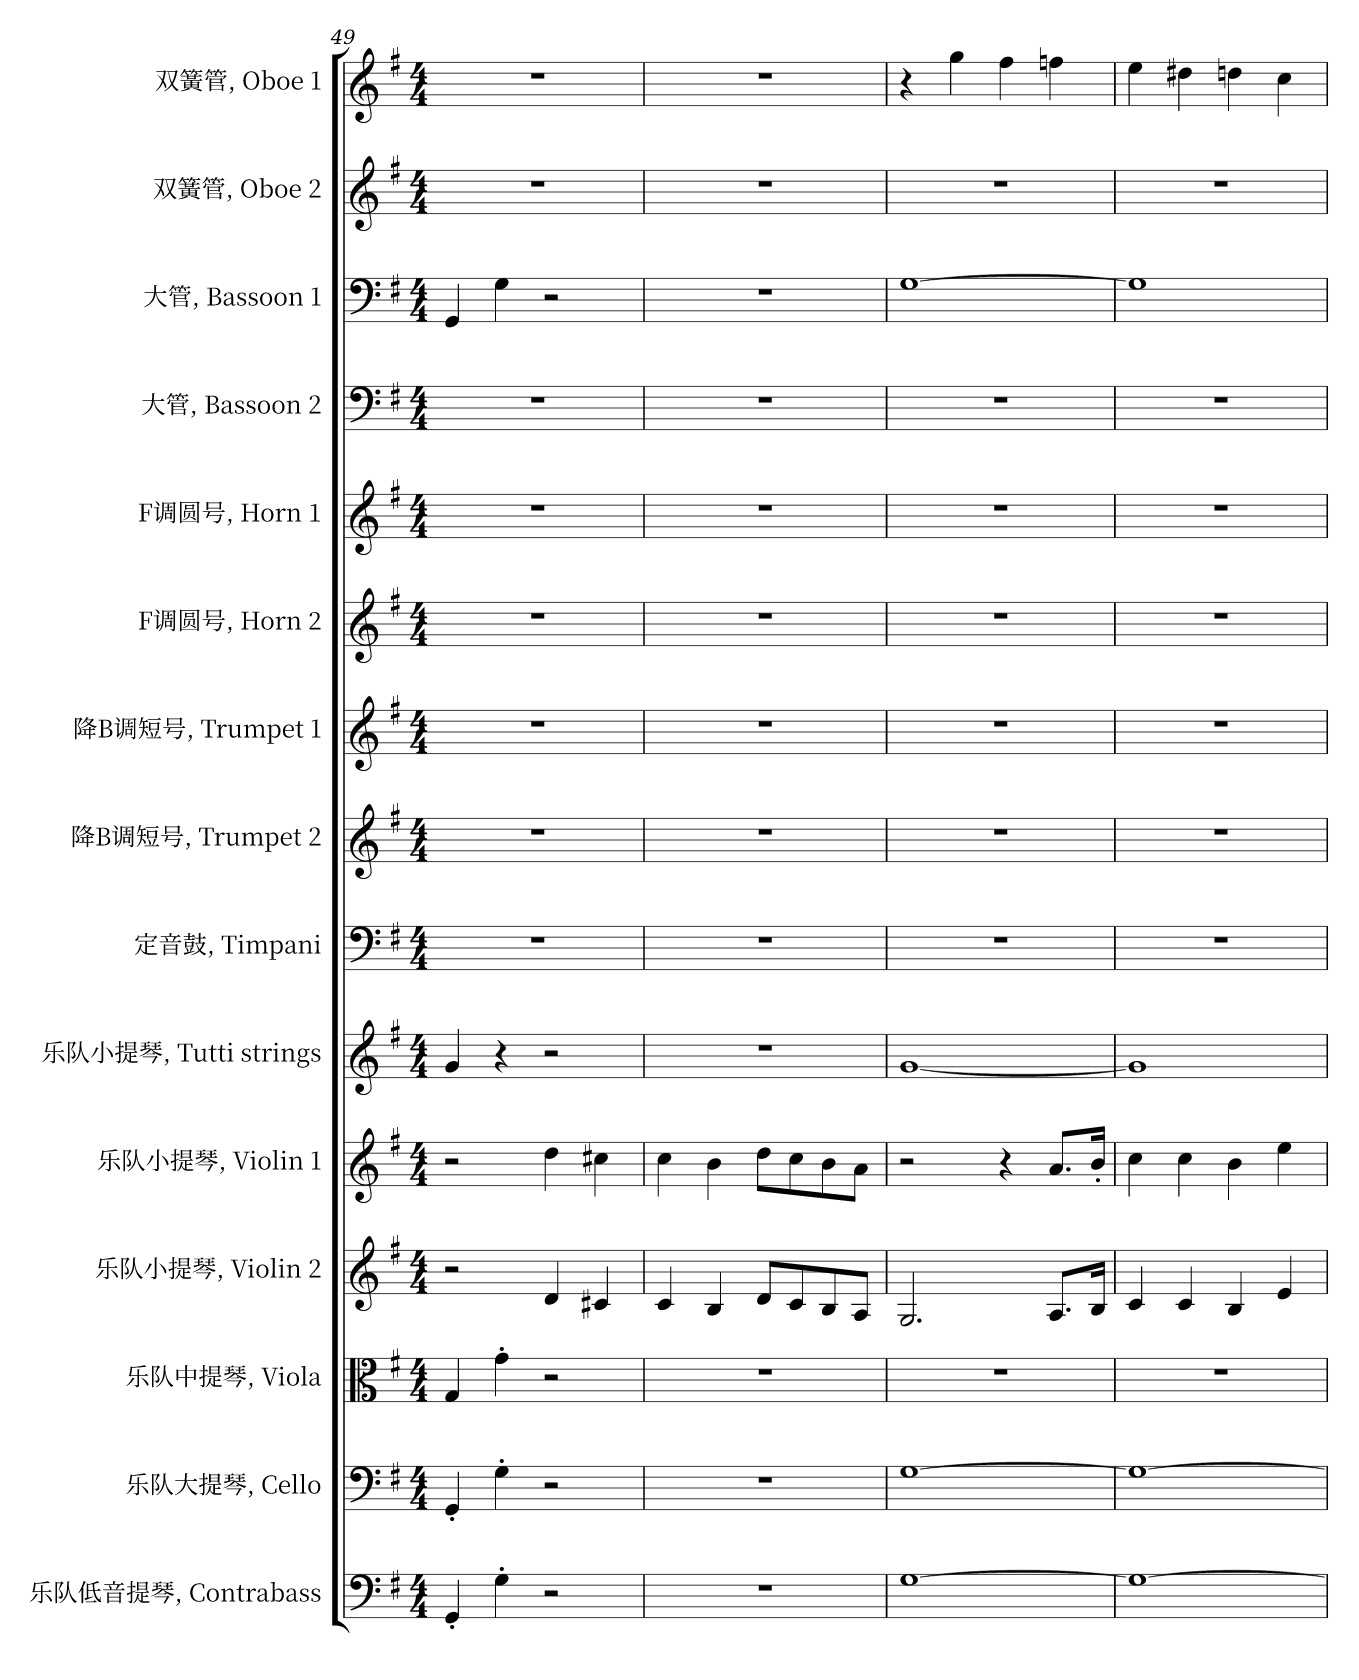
**kern	**kern	**kern	**kern	**kern	**kern	**kern	**kern	**kern	**kern	**kern	**kern	**kern	**kern	**kern
*part15	*part14	*part13	*part12	*part11	*part10	*part9	*part8	*part7	*part6	*part5	*part4	*part3	*part2	*part1
*staff15	*staff14	*staff13	*staff12	*staff11	*staff10	*staff9	*staff8	*staff7	*staff6	*staff5	*staff4	*staff3	*staff2	*staff1
*I"乐队低音提琴, Contrabass	*I"乐队大提琴, Cello	*I"乐队中提琴, Viola	*I"乐队小提琴, Violin 2	*I"乐队小提琴, Violin 1	*I"乐队小提琴, Tutti strings	*I"定音鼓, Timpani	*I"降B调短号, Trumpet 2	*I"降B调短号, Trumpet 1	*I"F调圆号, Horn 2	*I"F调圆号, Horn 1	*I"大管, Bassoon 2	*I"大管, Bassoon 1	*I"双簧管, Oboe 2	*I"双簧管, Oboe 1
*I'Cbs.	*	*	*	*	*	*I'Timp.	*	*	*I'F Hn.	*I'F Hn.	*I'Bsn.	*I'Bsn.	*I'Ob.	*I'Ob.
*clefF4	*clefF4	*clefC3	*clefG2	*clefG2	*clefG2	*clefF4	*clefG2	*clefG2	*clefG2	*clefG2	*clefF4	*clefF4	*clefG2	*clefG2
*ITrd7c12	*	*	*	*	*	*	*ITrd1c2	*ITrd1c2	*ITrd4c7	*ITrd4c7	*	*	*	*
*k[f#]	*k[f#]	*k[f#]	*k[f#]	*k[f#]	*k[f#]	*k[f#]	*k[b-]	*k[b-]	*k[]	*k[]	*k[f#]	*k[f#]	*k[f#]	*k[f#]
*M4/4	*M4/4	*M4/4	*M4/4	*M4/4	*M4/4	*M4/4	*M4/4	*M4/4	*M4/4	*M4/4	*M4/4	*M4/4	*M4/4	*M4/4
*MM146	*MM146	*MM146	*MM146	*MM146	*MM146	*MM146	*MM146	*MM146	*MM146	*MM146	*MM146	*MM146	*MM146	*MM146
=49	=49	=49	=49	=49	=49	=49	=49	=49	=49	=49	=49	=49	=49	=49
4GGG'/	4GG'/	4G/	2r	2r	4g/	1r	1r	1r	1r	1r	1r	4GG/	1r	1r
4GG'\	4G'\	4g'\	.	.	4r	.	.	.	.	.	.	4G\	.	.
2r	2r	2r	4d/	4dd\	2r	.	.	.	.	.	.	2r	.	.
.	.	.	4c#X/	4cc#X\	.	.	.	.	.	.	.	.	.	.
=50	=50	=50	=50	=50	=50	=50	=50	=50	=50	=50	=50	=50	=50	=50
1r	1r	1r	4c/	4cc\	1r	1r	1r	1r	1r	1r	1r	1r	1r	1r
.	.	.	4B/	4b\	.	.	.	.	.	.	.	.	.	.
.	.	.	8d/L	8dd\L	.	.	.	.	.	.	.	.	.	.
.	.	.	8c/	8cc\	.	.	.	.	.	.	.	.	.	.
.	.	.	8B/	8b\	.	.	.	.	.	.	.	.	.	.
.	.	.	8A/J	8a\J	.	.	.	.	.	.	.	.	.	.
=51	=51	=51	=51	=51	=51	=51	=51	=51	=51	=51	=51	=51	=51	=51
*	*	*	*	*	*	*	*	*	*	*	*	*	*	*MM147
[1GG	[1G	1r	2.G/	2r	[1g	1r	1r	1r	1r	1r	1r	[1G	1r	4r
.	.	.	.	.	.	.	.	.	.	.	.	.	.	4gg\
*	*	*	*	*	*	*	*	*	*	*	*	*	*	*MM149
.	.	.	.	4r	.	.	.	.	.	.	.	.	.	4ff#\
.	.	.	8.A/L	8.a/L	.	.	.	.	.	.	.	.	.	4ffn\
.	.	.	16B/Jk	16b'/Jk	.	.	.	.	.	.	.	.	.	.
=52	=52	=52	=52	=52	=52	=52	=52	=52	=52	=52	=52	=52	=52	=52
*	*	*	*	*	*	*	*	*	*	*	*	*	*	*MM148
1GG_	1G_	1r	4c/	4cc\	1g]	1r	1r	1r	1r	1r	1r	1G]	1r	4ee\
.	.	.	4c/	4cc\	.	.	.	.	.	.	.	.	.	4dd#X\
.	.	.	4B/	4b\	.	.	.	.	.	.	.	.	.	4ddn\
.	.	.	4e/	4ee\	.	.	.	.	.	.	.	.	.	4cc\
=	=	=	=	=	=	=	=	=	=	=	=	=	=	=
*-	*-	*-	*-	*-	*-	*-	*-	*-	*-	*-	*-	*-	*-	*-
